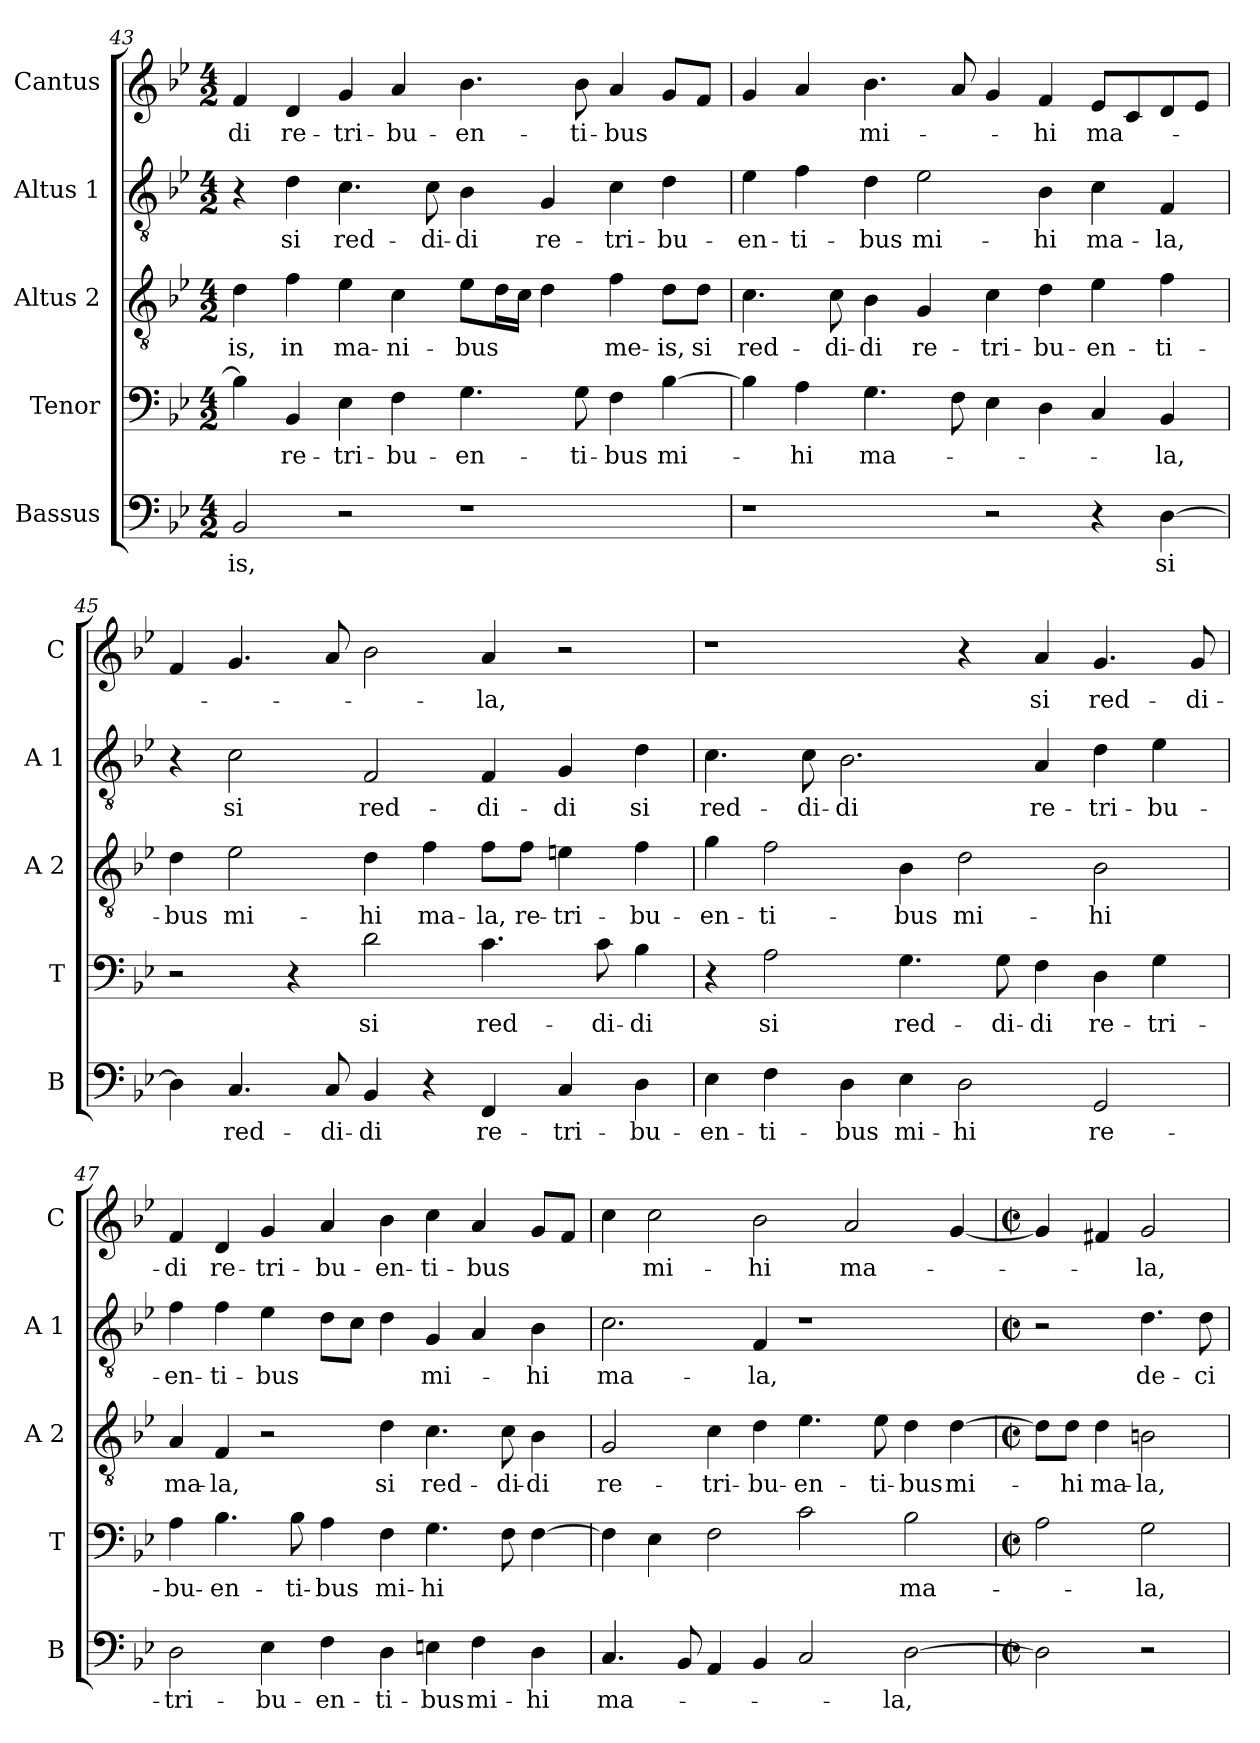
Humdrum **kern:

**kern	**text	**kern	**text	**kern	**text	**kern	**text	**kern	**text
*part5	*part5	*part4	*part4	*part3	*part3	*part2	*part2	*part1	*part1
*staff5	*staff5	*staff4	*staff4	*staff3	*staff3	*staff2	*staff2	*staff1	*staff1
*I"Bassus	*	*I"Tenor	*	*I"Altus 2	*	*I"Altus 1	*	*I"Cantus	*
*I'B	*	*I'T	*	*I'A 2	*	*I'A 1	*	*I'C	*
!!LO:PB:g=z
*clefF4	*	*clefF4	*	*clefGv2	*	*clefGv2	*	*clefG2	*
*k[b-e-]	*	*k[b-e-]	*	*k[b-e-]	*	*k[b-e-]	*	*k[b-e-]	*
*B-:	*	*B-:	*	*B-:	*	*B-:	*	*B-:	*
*M4/2	*	*M4/2	*	*M4/2	*	*M4/2	*	*M4/2	*
=43	=43	=43	=43	=43	=43	=43	=43	=43	=43
!	!LO:LY:b	!	!	!	!LO:LY:b	!	!	!	!LO:LY:b
2BB-/	-is,	4B-\]	.	4d\	-is,	4r	.	4f/	-di
!	!	!	!LO:LY:b	!	!LO:LY:b	!	!LO:LY:b	!	!LO:LY:b
.	.	4BB-/	re-	4f\	in	4d\	si	4d/	re-
!	!	!	!LO:LY:b	!	!LO:LY:b	!	!LO:LY:b	!	!LO:LY:b
2r	.	4E-\	-tri-	4e-\	ma-	4.c\	red-	4g/	-tri-
!	!	!	!LO:LY:b	!	!LO:LY:b	!	!	!	!LO:LY:b
.	.	4F\	-bu-	4c\	-ni-	.	.	4a/	-bu-
!	!	!	!	!	!	!	!LO:LY:b	!	!
.	.	.	.	.	.	8c\	-di-	.	.
!	!	!	!LO:LY:b	!	!LO:LY:b	!	!LO:LY:b	!	!LO:LY:b
1r	.	4.G\	-en-	8e-\L	-bus	4B-\	-di	4.b-\	-en-
.	.	.	.	16d\L	.	.	.	.	.
.	.	.	.	16c\JJ	.	.	.	.	.
!	!	!	!	!	!	!	!LO:LY:b	!	!
.	.	.	.	4d\	.	4G/	re-	.	.
!	!	!	!LO:LY:b	!	!	!	!	!	!LO:LY:b
.	.	8G\	-ti-	.	.	.	.	8b-\	-ti-
!	!	!	!LO:LY:b	!	!LO:LY:b	!	!LO:LY:b	!	!LO:LY:b
.	.	4F\	-bus	4f\	me-	4c\	-tri-	4a/	-bus
!	!	!	!LO:LY:b	!	!LO:LY:b	!	!LO:LY:b	!	!
.	.	[4B-\	mi-	8d\L	-is,	4d\	-bu-	8g/L	.
!	!	!	!	!	!LO:LY:b	!	!	!	!
.	.	.	.	8d\J	si	.	.	8f/J	.
=44	=44	=44	=44	=44	=44	=44	=44	=44	=44
!	!	!	!	!	!LO:LY:b	!	!LO:LY:b	!	!
1r	.	4B-\]	.	4.c\	red-	4e-\	-en-	4g/	.
!	!	!	!LO:LY:b	!	!	!	!LO:LY:b	!	!
.	.	4A\	-hi	.	.	4f\	-ti-	4a/	.
!	!	!	!	!	!LO:LY:b	!	!	!	!
.	.	.	.	8c\	-di-	.	.	.	.
!	!	!	!LO:LY:b	!	!LO:LY:b	!	!LO:LY:b	!	!LO:LY:b
.	.	4.G\	ma-	4B-\	-di	4d\	-bus	4.b-\	mi-
!	!	!	!	!	!LO:LY:b	!	!LO:LY:b	!	!
.	.	.	.	4G/	re-	2e-\	mi-	.	.
.	.	8F\	.	.	.	.	.	8a/	.
!	!	!	!	!	!LO:LY:b	!	!	!	!
2r	.	4E-\	.	4c\	-tri-	.	.	4g/	.
!	!	!	!	!	!LO:LY:b	!	!LO:LY:b	!	!LO:LY:b
.	.	4D\	.	4d\	-bu-	4B-\	-hi	4f/	-hi
!	!	!	!	!	!LO:LY:b	!	!LO:LY:b	!	!LO:LY:b
4r	.	4C/	.	4e-\	-en-	4c\	ma-	8e-/L	ma-
.	.	.	.	.	.	.	.	8c/	.
!	!LO:LY:b	!	!LO:LY:b	!	!LO:LY:b	!	!LO:LY:b	!	!
[4D\	si	4BB-/	-la,	4f\	-ti-	4F/	-la,	8d/	.
.	.	.	.	.	.	.	.	8e-/J	.
=45	=45	=45	=45	=45	=45	=45	=45	=45	=45
!	!	!	!	!	!LO:LY:b	!	!	!	!
4D\]	.	2r	.	4d\	-bus	4r	.	4f/	.
!	!LO:LY:b	!	!	!	!LO:LY:b	!	!LO:LY:b	!	!
4.C/	red-	.	.	2e-\	mi-	2c\	si	4.g/	.
.	.	4r	.	.	.	.	.	.	.
!	!LO:LY:b	!	!	!	!	!	!	!	!
8C/	-di-	.	.	.	.	.	.	8a/	.
!	!LO:LY:b	!	!LO:LY:b	!	!LO:LY:b	!	!LO:LY:b	!	!
4BB-/	-di	2d\	si	4d\	-hi	2F/	red-	2b-\	.
!	!	!	!	!	!LO:LY:b	!	!	!	!
4r	.	.	.	4f\	ma-	.	.	.	.
!	!LO:LY:b	!	!LO:LY:b	!	!LO:LY:b	!	!LO:LY:b	!	!LO:LY:b
4FF/	re-	4.c\	red-	8f\L	-la,	4F/	-di-	4a/	-la,
!	!	!	!	!	!LO:LY:b	!	!	!	!
.	.	.	.	8f\J	re-	.	.	.	.
!	!LO:LY:b	!	!	!	!LO:LY:b	!	!LO:LY:b	!	!
4C/	-tri-	.	.	4en\	-tri-	4G/	-di	2r	.
!	!	!	!LO:LY:b	!	!	!	!	!	!
.	.	8c\	-di-	.	.	.	.	.	.
!	!LO:LY:b	!	!LO:LY:b	!	!LO:LY:b	!	!LO:LY:b	!	!
4D\	-bu-	4B-\	-di	4f\	-bu-	4d\	si	.	.
!!LO:LB:g=z
=46	=46	=46	=46	=46	=46	=46	=46	=46	=46
!	!LO:LY:b	!	!	!	!LO:LY:b	!	!LO:LY:b	!	!
4E-\	-en-	4r	.	4g\	-en-	4.c\	red-	1r	.
!	!LO:LY:b	!	!LO:LY:b	!	!LO:LY:b	!	!	!	!
4F\	-ti-	2A\	si	2f\	-ti-	.	.	.	.
!	!	!	!	!	!	!	!LO:LY:b	!	!
.	.	.	.	.	.	8c\	-di-	.	.
!	!LO:LY:b	!	!	!	!	!	!LO:LY:b	!	!
4D\	-bus	.	.	.	.	2.B-\	-di	.	.
!	!LO:LY:b	!	!LO:LY:b	!	!LO:LY:b	!	!	!	!
4E-\	mi-	4.G\	red-	4B-\	-bus	.	.	.	.
!	!LO:LY:b	!	!	!	!LO:LY:b	!	!	!	!
2D\	-hi	.	.	2d\	mi-	.	.	4r	.
!	!	!	!LO:LY:b	!	!	!	!	!	!
.	.	8G\	-di-	.	.	.	.	.	.
!	!	!	!LO:LY:b	!	!	!	!LO:LY:b	!	!LO:LY:b
.	.	4F\	-di	.	.	4A/	re-	4a/	si
!	!LO:LY:b	!	!LO:LY:b	!	!LO:LY:b	!	!LO:LY:b	!	!LO:LY:b
2GG/	re-	4D\	re-	2B-\	-hi	4d\	-tri-	4.g/	red-
!	!	!	!LO:LY:b	!	!	!	!LO:LY:b	!	!
.	.	4G\	-tri-	.	.	4e-\	-bu-	.	.
!	!	!	!	!	!	!	!	!	!LO:LY:b
.	.	.	.	.	.	.	.	8g/	-di-
=47	=47	=47	=47	=47	=47	=47	=47	=47	=47
!	!LO:LY:b	!	!LO:LY:b	!	!LO:LY:b	!	!LO:LY:b	!	!LO:LY:b
2D\	-tri-	4A\	-bu-	4A/	ma-	4f\	-en-	4f/	-di
!	!	!	!LO:LY:b	!	!LO:LY:b	!	!LO:LY:b	!	!LO:LY:b
.	.	4.B-\	-en-	4F/	-la,	4f\	-ti-	4d/	re-
!	!LO:LY:b	!	!	!	!	!	!LO:LY:b	!	!LO:LY:b
4E-\	-bu-	.	.	2r	.	4e-\	-bus	4g/	-tri-
!	!	!	!LO:LY:b	!	!	!	!	!	!
.	.	8B-\	-ti-	.	.	.	.	.	.
!	!LO:LY:b	!	!LO:LY:b	!	!	!	!	!	!LO:LY:b
4F\	-en-	4A\	-bus	.	.	8d\L	.	4a/	-bu-
.	.	.	.	.	.	8c\J	.	.	.
!	!LO:LY:b	!	!LO:LY:b	!	!LO:LY:b	!	!	!	!LO:LY:b
4D\	-ti-	4F\	mi-	4d\	si	4d\	.	4b-\	-en-
!	!LO:LY:b	!	!LO:LY:b	!	!LO:LY:b	!	!LO:LY:b	!	!LO:LY:b
4En\	-bus	4.G\	-hi	4.c\	red-	4G/	mi-	4cc\	-ti-
!	!LO:LY:b	!	!	!	!	!	!	!	!LO:LY:b
4F\	mi-	.	.	.	.	4A/	.	4a/	-bus
!	!	!	!	!	!LO:LY:b	!	!	!	!
.	.	8F\	.	8c\	-di-	.	.	.	.
!	!LO:LY:b	!	!	!	!LO:LY:b	!	!LO:LY:b	!	!
4D\	-hi	[4F\	.	4B-\	-di	4B-\	-hi	8g/L	.
.	.	.	.	.	.	.	.	8f/J	.
=48	=48	=48	=48	=48	=48	=48	=48	=48	=48
!	!LO:LY:b	!	!	!	!LO:LY:b	!	!LO:LY:b	!	!
4.C/	ma-	4F\]	.	2G/	re-	2.c\	ma-	4cc\	.
!	!	!	!	!	!	!	!	!	!LO:LY:b
.	.	4E-\	.	.	.	.	.	2cc\	mi-
8BB-/	.	.	.	.	.	.	.	.	.
!	!	!	!	!	!LO:LY:b	!	!	!	!
4AA/	.	2F\	.	4c\	-tri-	.	.	.	.
!	!	!	!	!	!LO:LY:b	!	!LO:LY:b	!	!LO:LY:b
4BB-/	.	.	.	4d\	-bu-	4F/	-la,	2b-\	-hi
!	!	!	!	!	!LO:LY:b	!	!	!	!
2C/	.	2c\	.	4.e-\	-en-	1r	.	.	.
!	!	!	!	!	!	!	!	!	!LO:LY:b
.	.	.	.	.	.	.	.	2a/	ma-
!	!	!	!	!	!LO:LY:b	!	!	!	!
.	.	.	.	8e-\	-ti-	.	.	.	.
!	!LO:LY:b	!	!LO:LY:b	!	!LO:LY:b	!	!	!	!
[2D\	-la,	2B-\	ma-	4d\	-bus	.	.	.	.
!	!	!	!	!	!LO:LY:b	!	!	!	!
.	.	.	.	[4d\	mi-	.	.	[4g/	.
!!LO:LB:g=z
=49	=49	=49	=49	=49	=49	=49	=49	=49	=49
*M2/2	*	*M2/2	*	*M2/2	*	*M2/2	*	*M2/2	*
*met(c|)	*	*met(c|)	*	*met(c|)	*	*met(c|)	*	*met(c|)	*
2D\]	.	2A\	.	8d\L]	.	2r	.	4g/]	.
!	!	!	!	!	!LO:LY:b	!	!	!	!
.	.	.	.	8d\J	-hi	.	.	.	.
!	!	!	!	!	!LO:LY:b	!	!	!	!
.	.	.	.	4d\	ma-	.	.	4f#X/	.
!	!	!	!LO:LY:b	!	!LO:LY:b	!	!LO:LY:b	!	!LO:LY:b
2r	.	2G\	-la,	2Bn\	-la,	4.d\	de-	2g/	-la,
!	!	!	!	!	!	!	!LO:LY:b	!	!
.	.	.	.	.	.	8d\	-ci-	.	.
=	=	=	=	=	=	=	=	=	=
*-	*-	*-	*-	*-	*-	*-	*-	*-	*-
